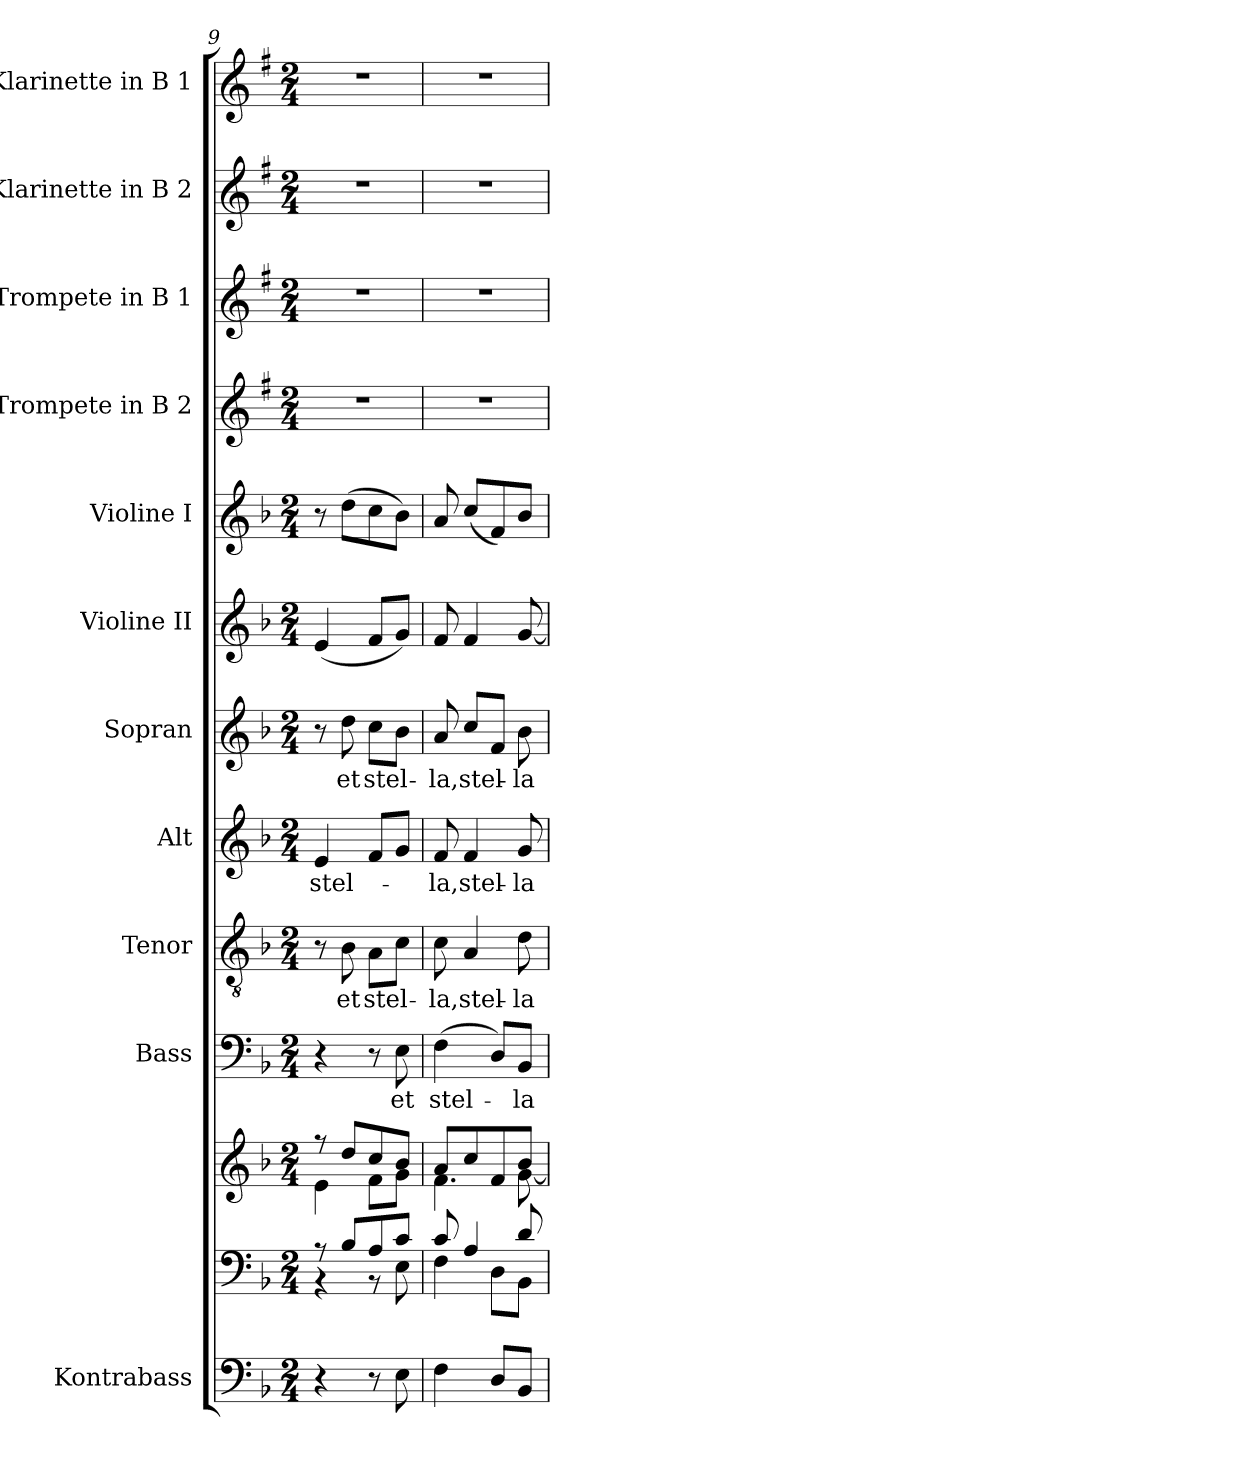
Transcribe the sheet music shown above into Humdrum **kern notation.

**kern	**kern	**kern	**kern	**text	**kern	**text	**kern	**text	**kern	**text	**kern	**kern	**kern	**kern	**kern	**kern
*part12	*part11	*part11	*part10	*part10	*part9	*part9	*part8	*part8	*part7	*part7	*part6	*part5	*part4	*part3	*part2	*part1
*staff13	*staff12	*staff11	*staff10	*staff10	*staff9	*staff9	*staff8	*staff8	*staff7	*staff7	*staff6	*staff5	*staff4	*staff3	*staff2	*staff1
*I"Kontrabass	*	*	*I"Bass	*	*I"Tenor	*	*I"Alt	*	*I"Sopran	*	*I"Violine II	*I"Violine I	*I"Trompete in B 2	*I"Trompete in B 1	*I"Klarinette in B 2	*I"Klarinette in B 1
*I'Kb.	*	*	*I'B	*	*I'T	*	*I'A	*	*I'S	*	*I'Vl. II	*I'Vl. I	*	*	*	*
*clefF4	*clefF4	*clefG2	*clefF4	*	*clefGv2	*	*clefG2	*	*clefG2	*	*clefG2	*clefG2	*clefG2	*clefG2	*clefG2	*clefG2
*ITrd7c12	*	*	*	*	*	*	*	*	*	*	*	*	*ITrd1c2	*ITrd1c2	*ITrd1c2	*ITrd1c2
*k[b-]	*k[b-]	*k[b-]	*k[b-]	*	*k[b-]	*	*k[b-]	*	*k[b-]	*	*k[b-]	*k[b-]	*k[b-]	*k[b-]	*k[b-]	*k[b-]
*F:	*F:	*F:	*F:	*	*F:	*	*F:	*	*F:	*	*F:	*F:	*F:	*F:	*F:	*F:
*M2/4	*M2/4	*M2/4	*M2/4	*	*M2/4	*	*M2/4	*	*M2/4	*	*M2/4	*M2/4	*M2/4	*M2/4	*M2/4	*M2/4
=9	=9	=9	=9	=9	=9	=9	=9	=9	=9	=9	=9	=9	=9	=9	=9	=9
*	*^	*^	*	*	*	*	*	*	*	*	*	*	*	*	*	*
!	!	!	!	!	!	!	!	!	!	!LO:LY:b	!	!	!	!	!	!	!	!
4r	8rA	4rAA	8ree	4e\	4r	.	8r	.	4e/	stel-	8r	.	(<4e/	8r	2r	2r	2r	2r
!	!	!	!	!	!	!	!	!LO:LY:b	!	!	!	!LO:LY:b	!	!	!	!	!	!
.	8B-/L	.	8dd/L	.	.	.	8B-\	et	.	.	8dd\	et	.	(>8dd\L	.	.	.	.
!	!	!	!	!	!	!	!	!LO:LY:b	!	!	!	!LO:LY:b	!	!	!	!	!	!
8r	8A/	8rAA	8cc/	8f\L	8r	.	8A\L	stel-	8f/L	.	8cc\L	stel-	8f/L	8cc\	.	.	.	.
!	!	!	!	!	!	!LO:LY:b	!	!	!	!	!	!	!	!	!	!	!	!
8EE\	8c/J	8E\	8b-/J	8g\J	8E\	et	8c\J	.	8g/J	.	8b-\J	.	8g/J)	8b-\J)	.	.	.	.
=10	=10	=10	=10	=10	=10	=10	=10	=10	=10	=10	=10	=10	=10	=10	=10	=10	=10	=10
!	!	!	!	!	!	!LO:LY:b	!	!LO:LY:b	!	!LO:LY:b	!	!LO:LY:b	!	!	!	!	!	!
4FF\	8c/	4F\	8a/L	4.f\	(>4F\	stel-	8c\	-la,	8f/	-la,	8a/	-la,	8f/	8a/	2r	2r	2r	2r
!	!	!	!	!	!	!	!	!LO:LY:b	!	!LO:LY:b	!	!LO:LY:b	!	!	!	!	!	!
.	4A/	.	8cc/	.	.	.	4A/	stel-	4f/	stel-	8cc/L	stel-	4f/	(<8cc/L	.	.	.	.
8DD/L	.	8D\L	8f/	.	8D/L)	.	.	.	.	.	8f/J	.	.	8f/)	.	.	.	.
!	!	!	!	!	!	!LO:LY:b	!	!LO:LY:b	!	!LO:LY:b	!	!LO:LY:b	!	!	!	!	!	!
8BBB-/J	8d/	8BB-\J	8b-/J	[<8g\	8BB-/J	-la	8d\	-la	8g/	-la	8b-\	-la	[8g/	8b-/J	.	.	.	.
*	*v	*v	*	*	*	*	*	*	*	*	*	*	*	*	*	*	*	*
*	*	*v	*v	*	*	*	*	*	*	*	*	*	*	*	*	*	*
=	=	=	=	=	=	=	=	=	=	=	=	=	=	=	=	=
*-	*-	*-	*-	*-	*-	*-	*-	*-	*-	*-	*-	*-	*-	*-	*-	*-
